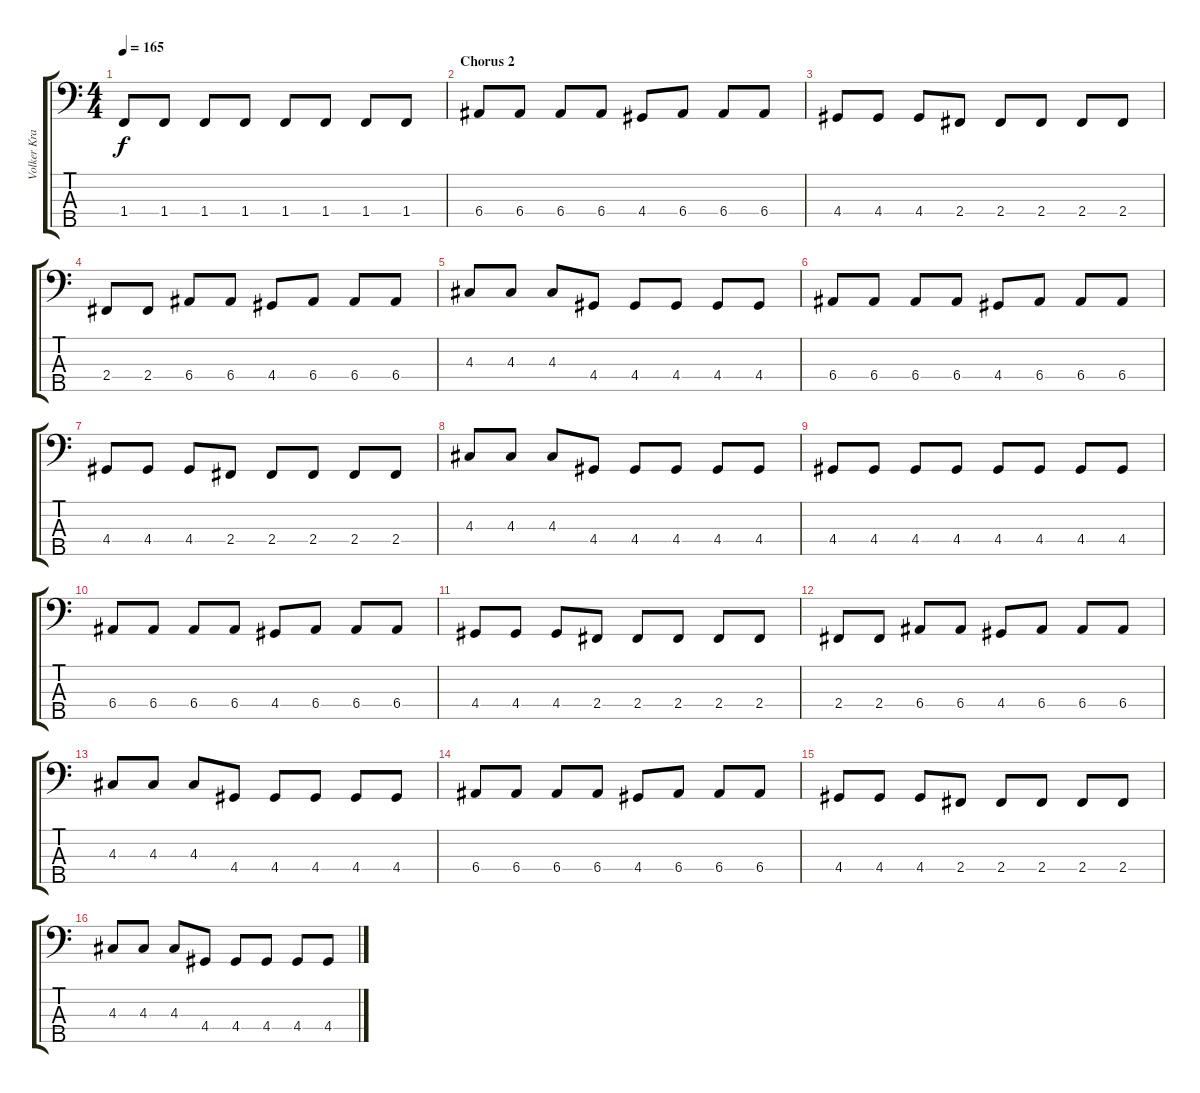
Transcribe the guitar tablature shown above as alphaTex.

\track ("Volker Krawczak - Basso" "Volker Kra") {instrument electricbassfinger}
\staff {score tabs}
\tuning (G2 D2 A1 E1 B0) {hide}
\ts (4 4)
\tempo 165
\clef f4
\ks c
1.4.8{dy f} 1.4.8 1.4.8 1.4.8 1.4.8 1.4.8 1.4.8 1.4.8 |
\section ("" "Chorus 2")
6.4.8 6.4.8 6.4.8 6.4.8 4.4.8 6.4.8 6.4.8 6.4.8 |
4.4.8 4.4.8 4.4.8 2.4.8 2.4.8 2.4.8 2.4.8 2.4.8 |
2.4.8 2.4.8 6.4.8 6.4.8 4.4.8 6.4.8 6.4.8 6.4.8 |
4.3.8 4.3.8 4.3.8 4.4.8 4.4.8 4.4.8 4.4.8 4.4.8 |
6.4.8 6.4.8 6.4.8 6.4.8 4.4.8 6.4.8 6.4.8 6.4.8 |
4.4.8 4.4.8 4.4.8 2.4.8 2.4.8 2.4.8 2.4.8 2.4.8 |
4.3.8 4.3.8 4.3.8 4.4.8 4.4.8 4.4.8 4.4.8 4.4.8 |
4.4.8 4.4.8 4.4.8 4.4.8 4.4.8 4.4.8 4.4.8 4.4.8 |
6.4.8 6.4.8 6.4.8 6.4.8 4.4.8 6.4.8 6.4.8 6.4.8 |
4.4.8 4.4.8 4.4.8 2.4.8 2.4.8 2.4.8 2.4.8 2.4.8 |
2.4.8 2.4.8 6.4.8 6.4.8 4.4.8 6.4.8 6.4.8 6.4.8 |
4.3.8 4.3.8 4.3.8 4.4.8 4.4.8 4.4.8 4.4.8 4.4.8 |
6.4.8 6.4.8 6.4.8 6.4.8 4.4.8 6.4.8 6.4.8 6.4.8 |
4.4.8 4.4.8 4.4.8 2.4.8 2.4.8 2.4.8 2.4.8 2.4.8 |
4.3.8 4.3.8 4.3.8 4.4.8 4.4.8 4.4.8 4.4.8 4.4.8
